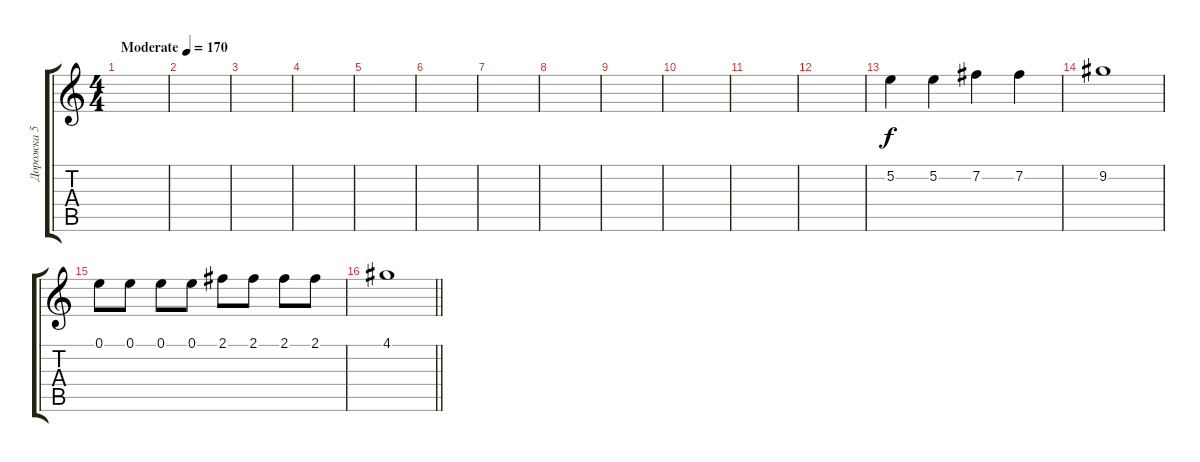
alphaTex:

\track ("Дорожка 5" "Дорожка 5") {instrument overdrivenguitar}
\staff {score tabs}
\tuning (E4 B3 G3 D3 A2 E2) {hide}
\ts (4 4)
\tempo (170 "Moderate")
\clef g2
\ks c
|
|
|
|
|
|
|
|
|
|
|
|
5.2.4 5.2.4 7.2.4 7.2.4 |
9.2.1 |
0.1.8 0.1.8 0.1.8 0.1.8 2.1.8 2.1.8 2.1.8 2.1.8 |
\barLineRight lightlight
4.1.1
